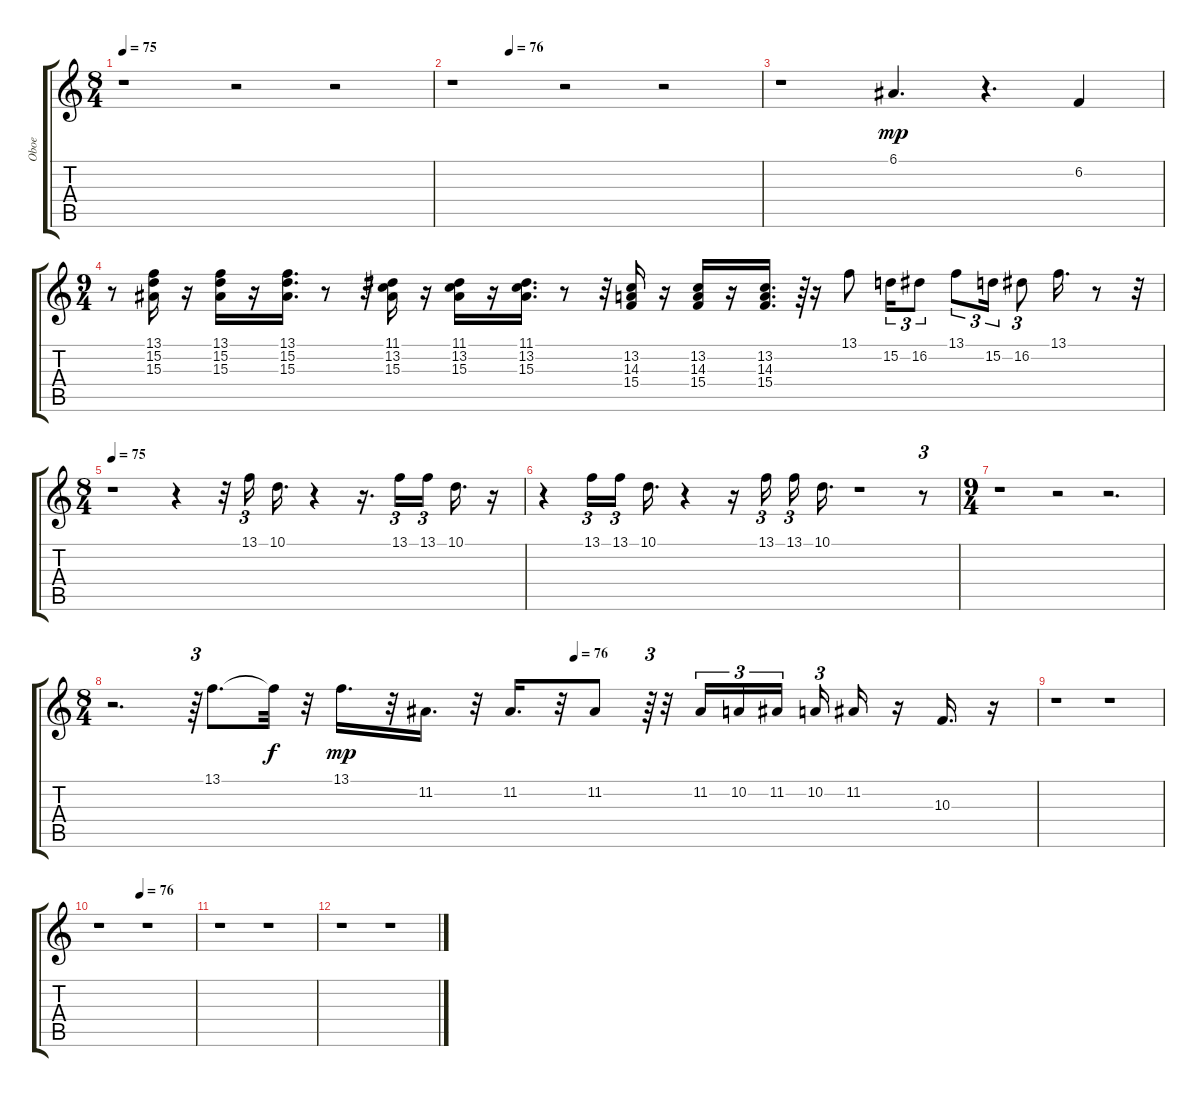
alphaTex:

\track ("Oboe" "Oboe") {instrument oboe}
\staff {score tabs}
\tuning (E4 B3 G3 D3 A2 E2) {hide}
\ts (8 4)
\tempo 75
\clef g2
\ks c
r.1{dy mp} r.2 r.2 |
\tempo (76 0.1875)
r.1 r.2 r.2 |
r.1 6.1.4{d} r.4{d} 6.2.4 |
\ts (9 4)
r.8 (13.1 15.2 15.3).16 r.16 (13.1 15.2 15.3).16 r.16 (13.1 15.2 15.3).16{d} r.8 r.32 (11.1 13.2 15.3).16 r.16 (11.1 13.2 15.3).16 r.16 (11.1 13.2 15.3).16{d} r.8 r.32 (13.2 14.3 15.4).16 r.16 (13.2 14.3 15.4).16 r.16 (13.2 14.3 15.4).16{d} r.64{tu (3 2)} r.16 13.1.8 15.2.16{tu (3 2)} 16.2.8{tu (3 2)} 13.1.8{tu (3 2)} 15.2.16{tu (3 2)} 16.2.8{tu (3 2)} 13.1.16{d} r.8 r.32 |
\ts (8 4)
\tempo 75
r.1 r.4 r.32 13.1.16{tu (3 2)} 10.1.16{d} r.4 r.16{d} 13.1.16{tu (3 2)} 13.1.16{tu (3 2) beam splitsecondary} 10.1.16{d} r.16 |
r.4 13.1.16{tu (3 2)} 13.1.16{tu (3 2) beam splitsecondary} 10.1.16{d} r.4 r.16 13.1.16{tu (3 2)} 13.1.16{tu (3 2)} 10.1.16{d} r.1 r.8{tu (3 2)} |
\ts (9 4)
r.1 r.2 r.2{d} |
\ts (8 4)
\tempo (76 0.5)
r.2{d} r.64{tu (3 2)} 13.1.8{d} 13.1{t}.32{dy f} r.32 13.1.16{d dy mp} r.32 11.2.16{d} r.32 11.2.16{d} r.32 11.2.8 r.64{tu (3 2)} r.32 11.2.16{tu (3 2)} 10.2.16{tu (3 2)} 11.2.16{tu (3 2) beam splitsecondary} 10.2.16{tu (3 2)} 11.2.16 r.16 10.3.16{d} r.16 |
r.1 r.1 |
\tempo (76 0.4322916666666667)
r.1 r.1 |
r.1 r.1 |
r.1 r.1
